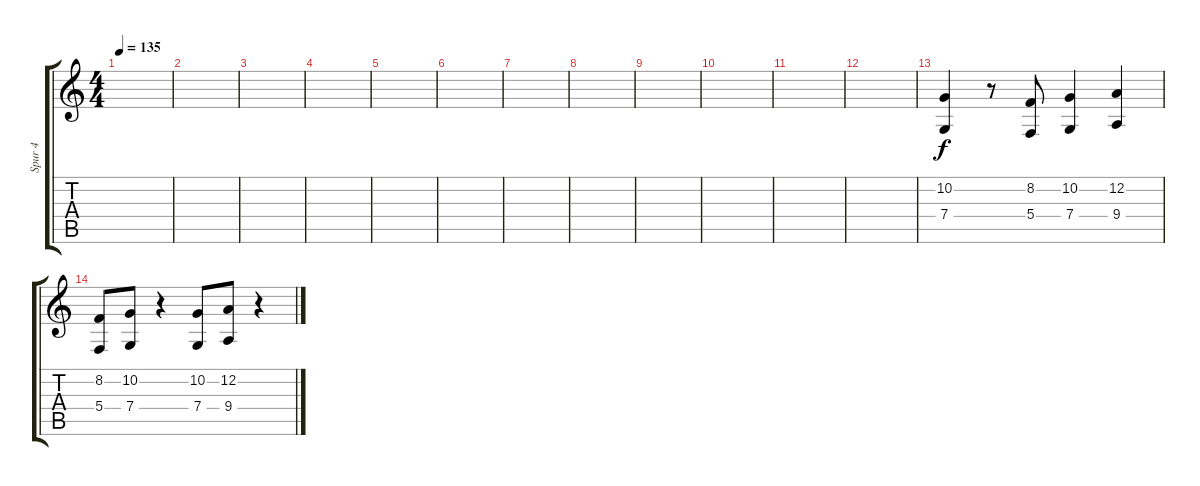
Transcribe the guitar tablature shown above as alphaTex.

\track ("Spur 4" "Spur 4") {instrument choiraahs}
\staff {score tabs}
\tuning (D4 A3 F3 C3 G2 D2) {hide}
\ts (4 4)
\tempo 135
\clef g2
\ks c
|
|
|
|
|
|
|
|
|
|
|
|
(10.2 7.4).4{dy f} r.8 (8.2 5.4).8 (10.2 7.4).4 (12.2 9.4).4 |
(8.2 5.4).8 (10.2 7.4).8 r.4 (10.2 7.4).8 (12.2 9.4).8 r.4
